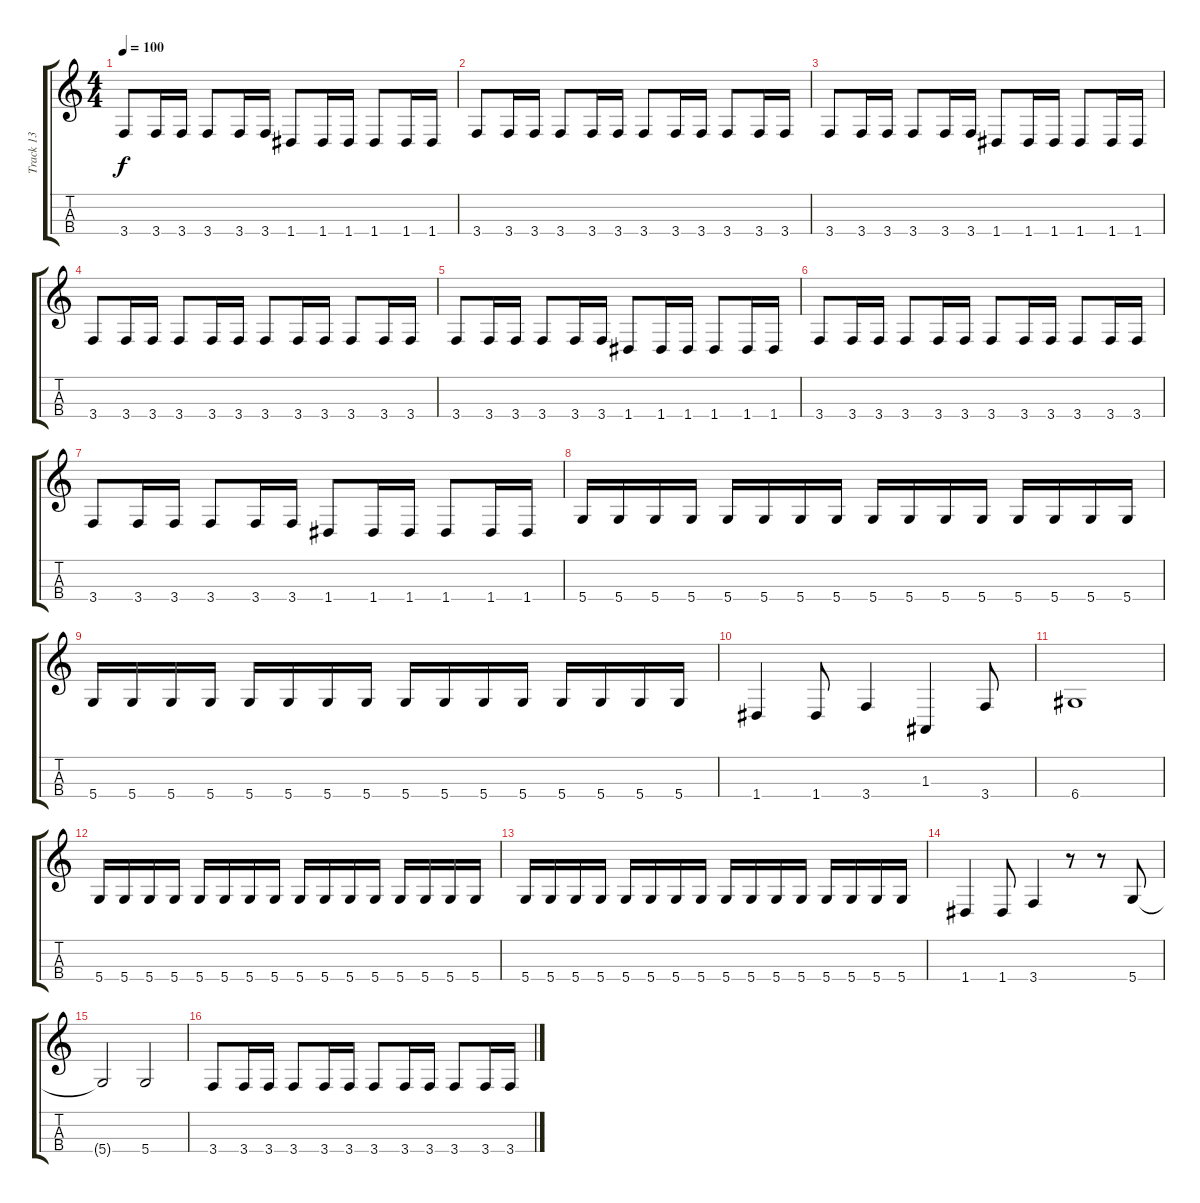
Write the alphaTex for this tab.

\track ("Track 13" "Track 13") {instrument electricbassfinger}
\staff {score tabs}
\tuning (G2 D2 A1 D2) {hide}
\ts (4 4)
\tempo 100
\clef g2
\ks c
3.4.8{dy f} 3.4.16 3.4.16 3.4.8 3.4.16 3.4.16 1.4.8 1.4.16 1.4.16 1.4.8 1.4.16 1.4.16 |
3.4.8 3.4.16 3.4.16 3.4.8 3.4.16 3.4.16 3.4.8 3.4.16 3.4.16 3.4.8 3.4.16 3.4.16 |
3.4.8 3.4.16 3.4.16 3.4.8 3.4.16 3.4.16 1.4.8 1.4.16 1.4.16 1.4.8 1.4.16 1.4.16 |
3.4.8 3.4.16 3.4.16 3.4.8 3.4.16 3.4.16 3.4.8 3.4.16 3.4.16 3.4.8 3.4.16 3.4.16 |
3.4.8 3.4.16 3.4.16 3.4.8 3.4.16 3.4.16 1.4.8 1.4.16 1.4.16 1.4.8 1.4.16 1.4.16 |
3.4.8 3.4.16 3.4.16 3.4.8 3.4.16 3.4.16 3.4.8 3.4.16 3.4.16 3.4.8 3.4.16 3.4.16 |
3.4.8 3.4.16 3.4.16 3.4.8 3.4.16 3.4.16 1.4.8 1.4.16 1.4.16 1.4.8 1.4.16 1.4.16 |
5.4.16 5.4.16 5.4.16 5.4.16 5.4.16 5.4.16 5.4.16 5.4.16 5.4.16 5.4.16 5.4.16 5.4.16 5.4.16 5.4.16 5.4.16 5.4.16 |
5.4.16 5.4.16 5.4.16 5.4.16 5.4.16 5.4.16 5.4.16 5.4.16 5.4.16 5.4.16 5.4.16 5.4.16 5.4.16 5.4.16 5.4.16 5.4.16 |
1.4.4 1.4.8 3.4.4 1.3.4 3.4.8 |
6.4.1 |
5.4.16 5.4.16 5.4.16 5.4.16 5.4.16 5.4.16 5.4.16 5.4.16 5.4.16 5.4.16 5.4.16 5.4.16 5.4.16 5.4.16 5.4.16 5.4.16 |
5.4.16 5.4.16 5.4.16 5.4.16 5.4.16 5.4.16 5.4.16 5.4.16 5.4.16 5.4.16 5.4.16 5.4.16 5.4.16 5.4.16 5.4.16 5.4.16 |
1.4.4 1.4.8 3.4.4 r.8 r.8 5.4.8 |
5.4{t}.2 5.4.2 |
3.4.8 3.4.16 3.4.16 3.4.8 3.4.16 3.4.16 3.4.8 3.4.16 3.4.16 3.4.8 3.4.16 3.4.16
